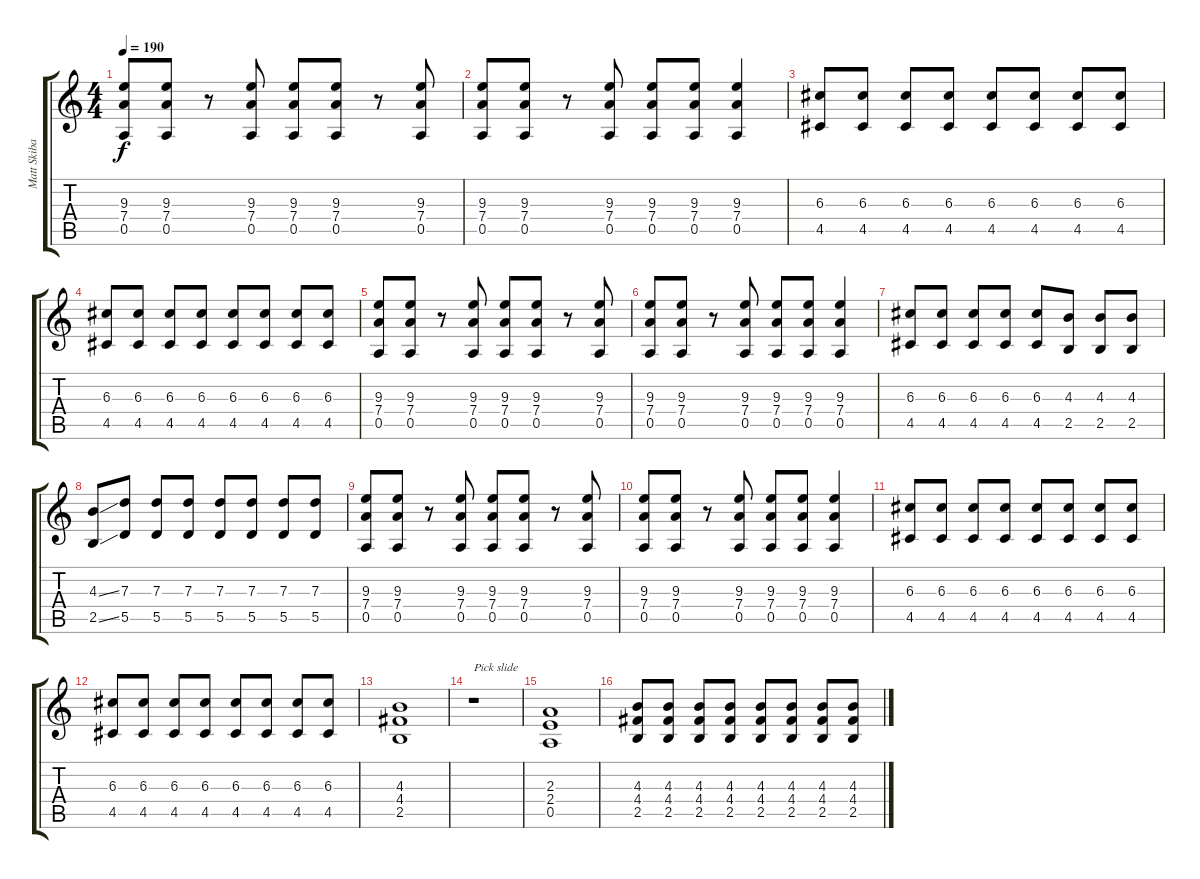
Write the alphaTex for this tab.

\track ("Matt Skiba" "Matt Skiba") {instrument overdrivenguitar}
\staff {score tabs}
\tuning (E4 B3 G3 D3 A2 E2) {hide}
\ts (4 4)
\tempo 190
\clef g2
\ks c
(9.3 7.4 0.5).8{dy f instrument overdrivenguitar} (9.3 7.4 0.5).8 r.8 (9.3 7.4 0.5).8 (9.3 7.4 0.5).8 (9.3 7.4 0.5).8 r.8 (9.3 7.4 0.5).8 |
(9.3 7.4 0.5).8 (9.3 7.4 0.5).8 r.8 (9.3 7.4 0.5).8 (9.3 7.4 0.5).8 (9.3 7.4 0.5).8 (9.3 7.4 0.5).4 |
(6.3 4.5).8 (6.3 4.5).8 (6.3 4.5).8 (6.3 4.5).8 (6.3 4.5).8 (6.3 4.5).8 (6.3 4.5).8 (6.3 4.5).8 |
(6.3 4.5).8 (6.3 4.5).8 (6.3 4.5).8 (6.3 4.5).8 (6.3 4.5).8 (6.3 4.5).8 (6.3 4.5).8 (6.3 4.5).8 |
(9.3 7.4 0.5).8 (9.3 7.4 0.5).8 r.8 (9.3 7.4 0.5).8 (9.3 7.4 0.5).8 (9.3 7.4 0.5).8 r.8 (9.3 7.4 0.5).8 |
(9.3 7.4 0.5).8 (9.3 7.4 0.5).8 r.8 (9.3 7.4 0.5).8 (9.3 7.4 0.5).8 (9.3 7.4 0.5).8 (9.3 7.4 0.5).4 |
(6.3 4.5).8 (6.3 4.5).8 (6.3 4.5).8 (6.3 4.5).8 (6.3 4.5).8 (4.3 2.5).8 (4.3 2.5).8 (4.3 2.5).8 |
(4.3{ss} 2.5{ss}).8 (7.3 5.5).8 (7.3 5.5).8 (7.3 5.5).8 (7.3 5.5).8 (7.3 5.5).8 (7.3 5.5).8 (7.3 5.5).8 |
(9.3 7.4 0.5).8 (9.3 7.4 0.5).8 r.8 (9.3 7.4 0.5).8 (9.3 7.4 0.5).8 (9.3 7.4 0.5).8 r.8 (9.3 7.4 0.5).8 |
(9.3 7.4 0.5).8 (9.3 7.4 0.5).8 r.8 (9.3 7.4 0.5).8 (9.3 7.4 0.5).8 (9.3 7.4 0.5).8 (9.3 7.4 0.5).4 |
(6.3 4.5).8 (6.3 4.5).8 (6.3 4.5).8 (6.3 4.5).8 (6.3 4.5).8 (6.3 4.5).8 (6.3 4.5).8 (6.3 4.5).8 |
(6.3 4.5).8 (6.3 4.5).8 (6.3 4.5).8 (6.3 4.5).8 (6.3 4.5).8 (6.3 4.5).8 (6.3 4.5).8 (6.3 4.5).8 |
(4.3 4.4 2.5).1 |
r.1{txt "Pick slide"} |
(2.3 2.4 0.5).1 |
(4.3 4.4 2.5).8 (4.3 4.4 2.5).8 (4.3 4.4 2.5).8 (4.3 4.4 2.5).8 (4.3 4.4 2.5).8 (4.3 4.4 2.5).8 (4.3 4.4 2.5).8 (4.3 4.4 2.5).8
